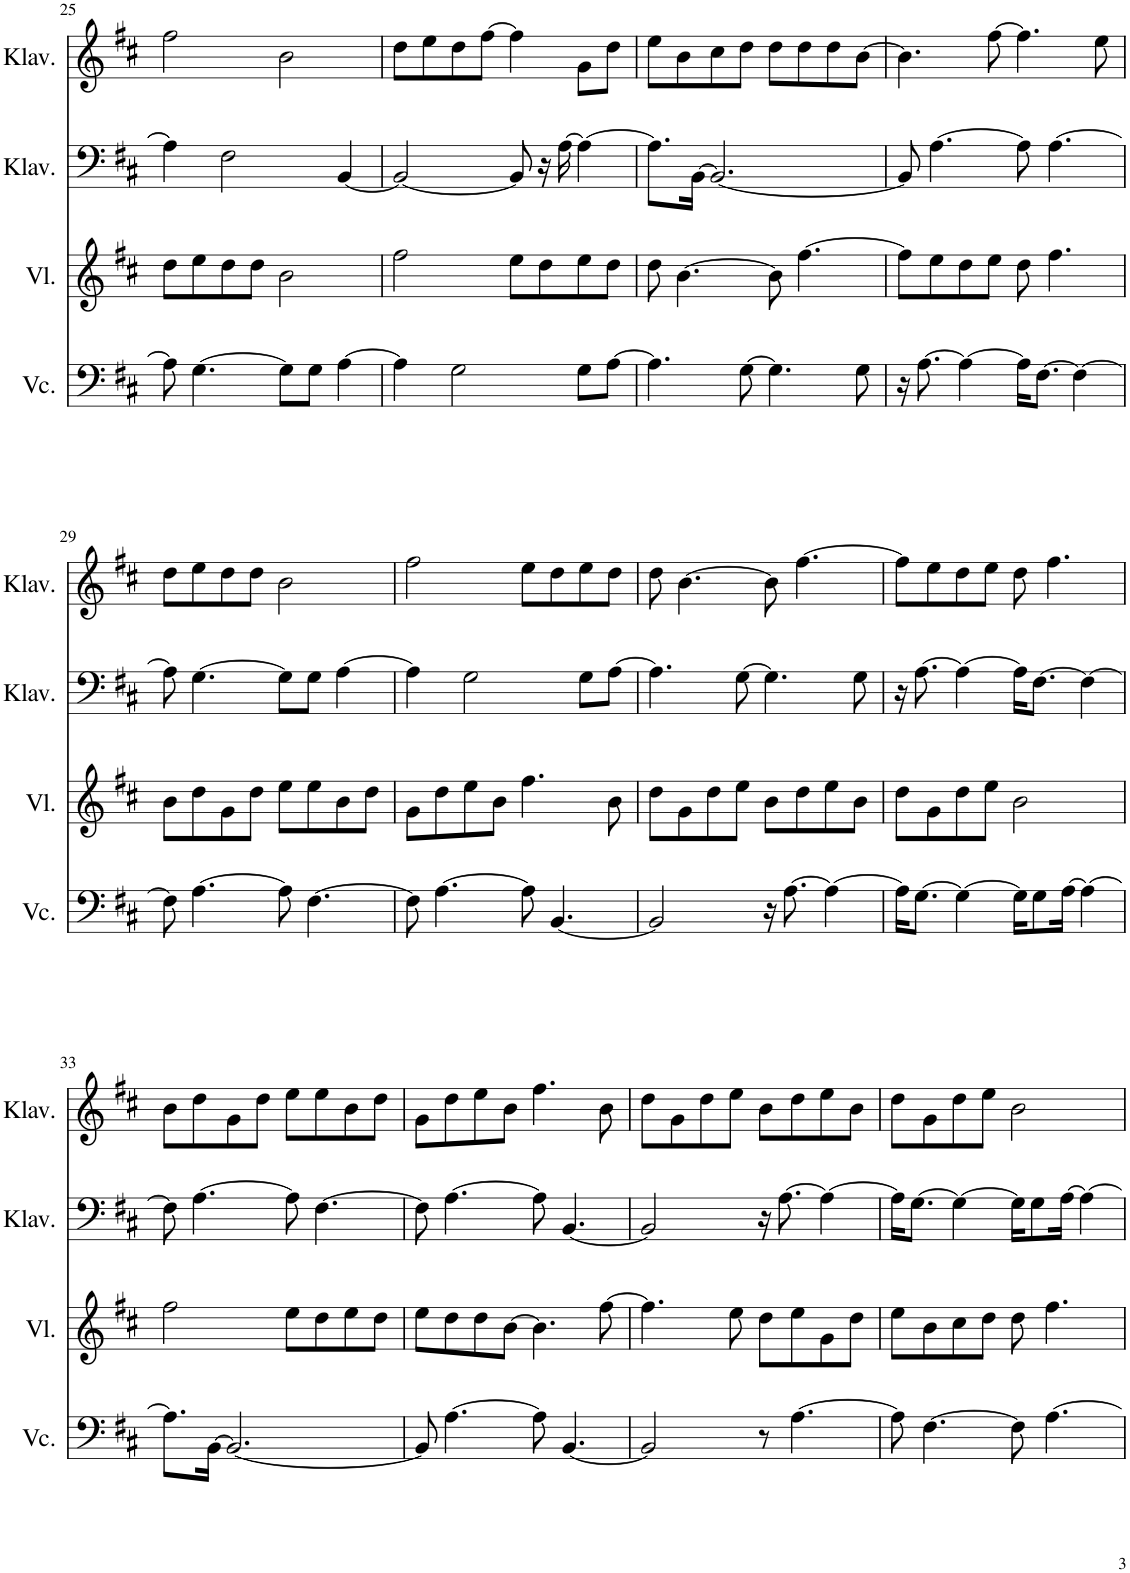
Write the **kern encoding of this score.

**kern	**kern	**kern	**kern
*part4	*part3	*part2	*part1
*staff4	*staff3	*staff2	*staff1
*I"Violoncello	*I"Violine	*I"Klavier	*I"Klavier
*I'Vc.	*I'Vl.	*I'Klav.	*I'Klav.
!!LO:PB:g=z
*clefF4	*clefG2	*clefF4	*clefG2
*k[f#c#]	*k[f#c#]	*k[f#c#]	*k[f#c#]
*M4/4	*M4/4	*M4/4	*M4/4
=25	=25	=25	=25
8A\]	8dd\L	4A\]	2ff#\
[4.G\	8ee\	.	.
.	8dd\	2F#\	.
.	8dd\J	.	.
8G\L]	2b\	.	2b\
8G\J	.	.	.
[4A\	.	[4BB/	.
=26	=26	=26	=26
4A\]	2ff#\	2BB/_	8dd\L
.	.	.	8ee\
2G\	.	.	8dd\
.	.	.	[8ff#\J
.	8ee\L	8BB/]	4ff#\]
.	8dd\	16r	.
.	.	[16A\	.
8G\L	8ee\	4A\_	8g\L
[8A\J	8dd\J	.	8dd\J
=27	=27	=27	=27
4.A\]	8dd\	8.A\L]	8ee\L
.	[4.b\	.	8b\
.	.	[16BB\Jk	.
.	.	2.BB/_	8cc#\
[8G\	.	.	8dd\J
4.G\]	8b\]	.	8dd\L
.	[4.ff#\	.	8dd\
.	.	.	8dd\
8G\	.	.	[8b\J
=28	=28	=28	=28
16r	8ff#\L]	8BB/]	4.b\]
[8.A\	.	.	.
.	8ee\	[4.A\	.
4A\_	8dd\	.	.
.	8ee\J	.	[8ff#\
16A\KL]	8dd\	8A\]	4.ff#\]
[8.F#\J	.	.	.
.	4.ff#\	[4.A\	.
4F#\_	.	.	.
.	.	.	8ee\
!!LO:LB:g=z
=29	=29	=29	=29
8F#\]	8b\L	8A\]	8dd\L
[4.A\	8dd\	[4.G\	8ee\
.	8g\	.	8dd\
.	8dd\J	.	8dd\J
8A\]	8ee\L	8G\L]	2b\
[4.F#\	8ee\	8G\J	.
.	8b\	[4A\	.
.	8dd\J	.	.
=30	=30	=30	=30
8F#\]	8g\L	4A\]	2ff#\
[4.A\	8dd\	.	.
.	8ee\	2G\	.
.	8b\J	.	.
8A\]	4.ff#\	.	8ee\L
[4.BB/	.	.	8dd\
.	.	8G\L	8ee\
.	8b\	[8A\J	8dd\J
=31	=31	=31	=31
2BB/]	8dd\L	4.A\]	8dd\
.	8g\	.	[4.b\
.	8dd\	.	.
.	8ee\J	[8G\	.
16r	8b\L	4.G\]	8b\]
[8.A\	.	.	.
.	8dd\	.	[4.ff#\
4A\_	8ee\	.	.
.	8b\J	8G\	.
=32	=32	=32	=32
16A\KL]	8dd\L	16r	8ff#\L]
[8.G\J	.	[8.A\	.
.	8g\	.	8ee\
4G\_	8dd\	4A\_	8dd\
.	8ee\J	.	8ee\J
16G\KL]	2b\	16A\KL]	8dd\
8G\	.	[8.F#\J	.
.	.	.	4.ff#\
[16A\Jk	.	.	.
4A\_	.	4F#\_	.
!!LO:LB:g=z
=33	=33	=33	=33
8.A\L]	2ff#\	8F#\]	8b\L
.	.	[4.A\	8dd\
[16BB\Jk	.	.	.
2.BB/_	.	.	8g\
.	.	.	8dd\J
.	8ee\L	8A\]	8ee\L
.	8dd\	[4.F#\	8ee\
.	8ee\	.	8b\
.	8dd\J	.	8dd\J
=34	=34	=34	=34
8BB/]	8ee\L	8F#\]	8g\L
[4.A\	8dd\	[4.A\	8dd\
.	8dd\	.	8ee\
.	[8b\J	.	8b\J
8A\]	4.b\]	8A\]	4.ff#\
[4.BB/	.	[4.BB/	.
.	[8ff#\	.	8b\
=35	=35	=35	=35
2BB/]	4.ff#\]	2BB/]	8dd\L
.	.	.	8g\
.	.	.	8dd\
.	8ee\	.	8ee\J
8r	8dd\L	16r	8b\L
.	.	[8.A\	.
[4.A\	8ee\	.	8dd\
.	8g\	4A\_	8ee\
.	8dd\J	.	8b\J
=36	=36	=36	=36
8A\]	8ee\L	16A\KL]	8dd\L
.	.	[8.G\J	.
[4.F#\	8b\	.	8g\
.	8cc#\	4G\_	8dd\
.	8dd\J	.	8ee\J
8F#\]	8dd\	16G\KL]	2b\
.	.	8G\	.
[4.A\	4.ff#\	.	.
.	.	[16A\Jk	.
.	.	4A\_	.
=	=	=	=
*-	*-	*-	*-
